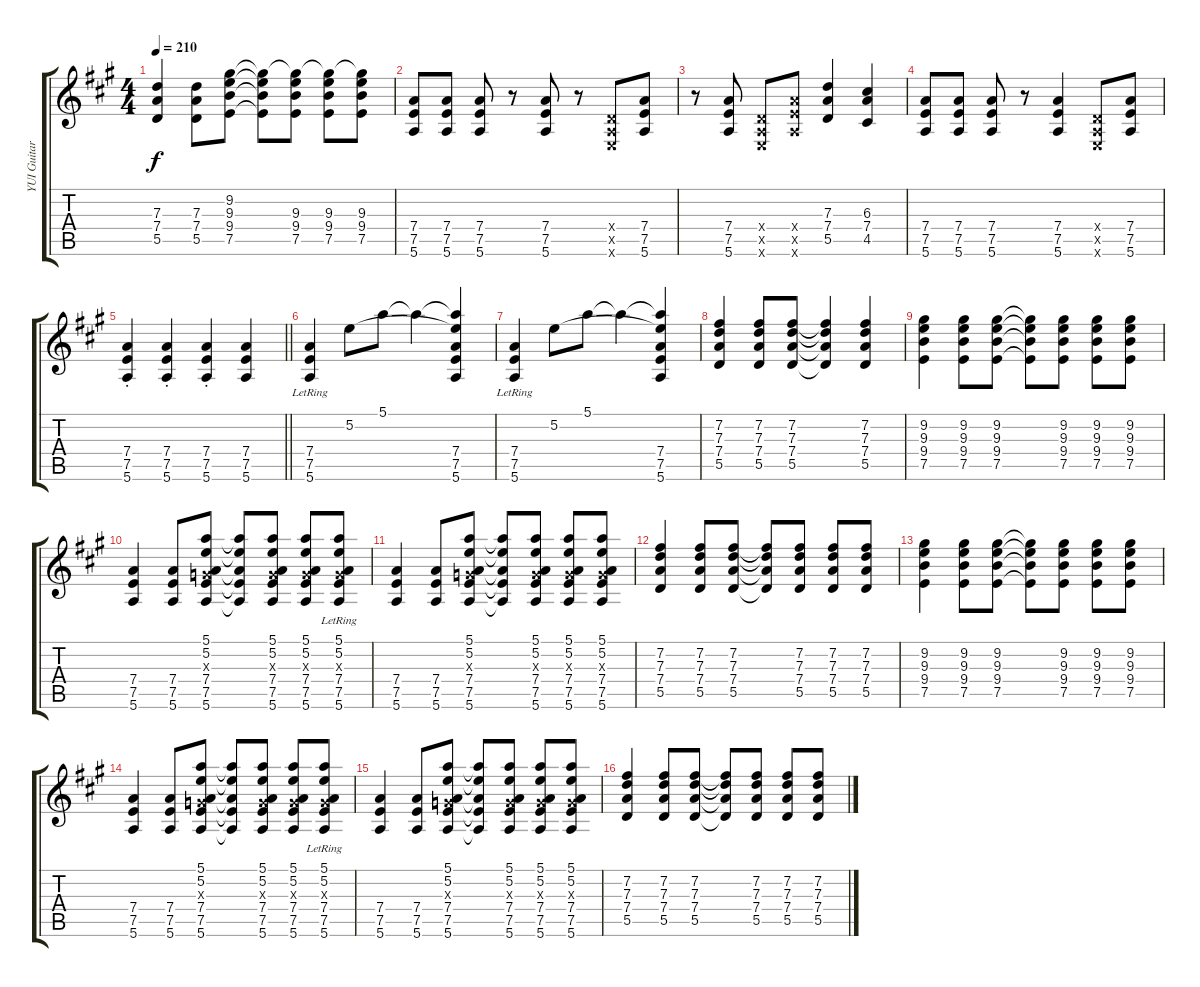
\track ("YUI Guitar" "YUI Guitar") {instrument overdrivenguitar}
\staff {score tabs}
\tuning (E4 B3 G3 D3 A2 E2) {hide}
\ts (4 4)
\tempo 210
\clef g2
\ks a
(7.3 7.4 5.5).4{dy f} (7.3 7.4 5.5).8 (9.2 9.3 9.4 7.5).8 (9.2{t} 9.3{t} 9.4{t} 7.5{t}).8 (9.2{t} 9.3 9.4 7.5).8 (9.2{t} 9.3 9.4 7.5).8 (9.2{t} 9.3 9.4 7.5).8 |
(7.4 7.5 5.6).8 (7.4 7.5 5.6).8 (7.4 7.5 5.6).8 r.8 (7.4 7.5 5.6).8 r.8 (0.4{x} 0.5{x} 0.6{x}).8 (7.4 7.5 5.6).8 |
r.8 (7.4 7.5 5.6).8 (0.4{x} 0.5{x} 0.6{x}).8 (7.4{x} 7.5{x} 5.6{x}).8 (7.3 7.4 5.5).4 (6.3 7.4 4.5).4 |
(7.4 7.5 5.6).8 (7.4 7.5 5.6).8 (7.4 7.5 5.6).8 r.8 (7.4 7.5 5.6).4 (0.4{x} 0.5{x} 0.6{x}).8 (7.4 7.5 5.6).8 |
\barLineRight lightlight
(7.4{st} 7.5{st} 5.6{st}).4 (7.4{st} 7.5{st} 5.6{st}).4 (7.4{st} 7.5{st} 5.6{st}).4 (7.4 7.5 5.6).4 |
(7.4{lr} 7.5{lr} 5.6{lr}).4 5.2.8 5.1.8 5.1{t}.4 (5.1{t} 5.2{t} 7.4 7.5 5.6).4 |
(7.4{lr} 7.5{lr} 5.6{lr}).4 5.2.8 5.1.8 5.1{t}.4 (5.1{t} 5.2{t} 7.4 7.5 5.6).4 |
(7.2 7.3 7.4 5.5).4 (7.2 7.3 7.4 5.5).8 (7.2 7.3 7.4 5.5).8 (7.2{t} 7.3{t} 7.4{t} 5.5{t}).4 (7.2 7.3 7.4 5.5).4 |
(9.2 9.3 9.4 7.5).4 (9.2 9.3 9.4 7.5).8 (9.2 9.3 9.4 7.5).8 (9.2{t} 9.3{t} 9.4{t} 7.5{t}).8 (9.2 9.3 9.4 7.5).8 (9.2 9.3 9.4 7.5).8 (9.2 9.3 9.4 7.5).8 |
(7.4 7.5 5.6).4 (7.4 7.5 5.6).8 (5.1 5.2 0.3{x} 7.4 7.5 5.6).8 (5.1{t} 5.2{t} 7.4{t} 7.5{t} 5.6{t}).8 (5.1 5.2 0.3{x} 7.4 7.5 5.6).8 (5.1 5.2 0.3{x} 7.4 7.5 5.6).8 (5.1{lr} 5.2{lr} 0.3{x} 7.4 7.5 5.6).8 |
(7.4 7.5 5.6).4 (7.4 7.5 5.6).8 (5.1 5.2 0.3{x} 7.4 7.5 5.6).8 (5.1{t} 5.2{t} 7.4{t} 7.5{t} 5.6{t}).8 (5.1 5.2 0.3{x} 7.4 7.5 5.6).8 (5.1 5.2 0.3{x} 7.4 7.5 5.6).8 (5.1 5.2 0.3{x} 7.4 7.5 5.6).8 |
(7.2 7.3 7.4 5.5).4 (7.2 7.3 7.4 5.5).8 (7.2 7.3 7.4 5.5).8 (7.2{t} 7.3{t} 7.4{t} 5.5{t}).8 (7.2 7.3 7.4 5.5).8 (7.2 7.3 7.4 5.5).8 (7.2 7.3 7.4 5.5).8 |
(9.2 9.3 9.4 7.5).4 (9.2 9.3 9.4 7.5).8 (9.2 9.3 9.4 7.5).8 (9.2{t} 9.3{t} 9.4{t} 7.5{t}).8 (9.2 9.3 9.4 7.5).8 (9.2 9.3 9.4 7.5).8 (9.2 9.3 9.4 7.5).8 |
(7.4 7.5 5.6).4 (7.4 7.5 5.6).8 (5.1 5.2 0.3{x} 7.4 7.5 5.6).8 (5.1{t} 5.2{t} 7.4{t} 7.5{t} 5.6{t}).8 (5.1 5.2 0.3{x} 7.4 7.5 5.6).8 (5.1 5.2 0.3{x} 7.4 7.5 5.6).8 (5.1{lr} 5.2{lr} 0.3{x} 7.4 7.5 5.6).8 |
(7.4 7.5 5.6).4 (7.4 7.5 5.6).8 (5.1 5.2 0.3{x} 7.4 7.5 5.6).8 (5.1{t} 5.2{t} 7.4{t} 7.5{t} 5.6{t}).8 (5.1 5.2 0.3{x} 7.4 7.5 5.6).8 (5.1 5.2 0.3{x} 7.4 7.5 5.6).8 (5.1 5.2 0.3{x} 7.4 7.5 5.6).8 |
(7.2 7.3 7.4 5.5).4 (7.2 7.3 7.4 5.5).8 (7.2 7.3 7.4 5.5).8 (7.2{t} 7.3{t} 7.4{t} 5.5{t}).8 (7.2 7.3 7.4 5.5).8 (7.2 7.3 7.4 5.5).8 (7.2 7.3 7.4 5.5).8
